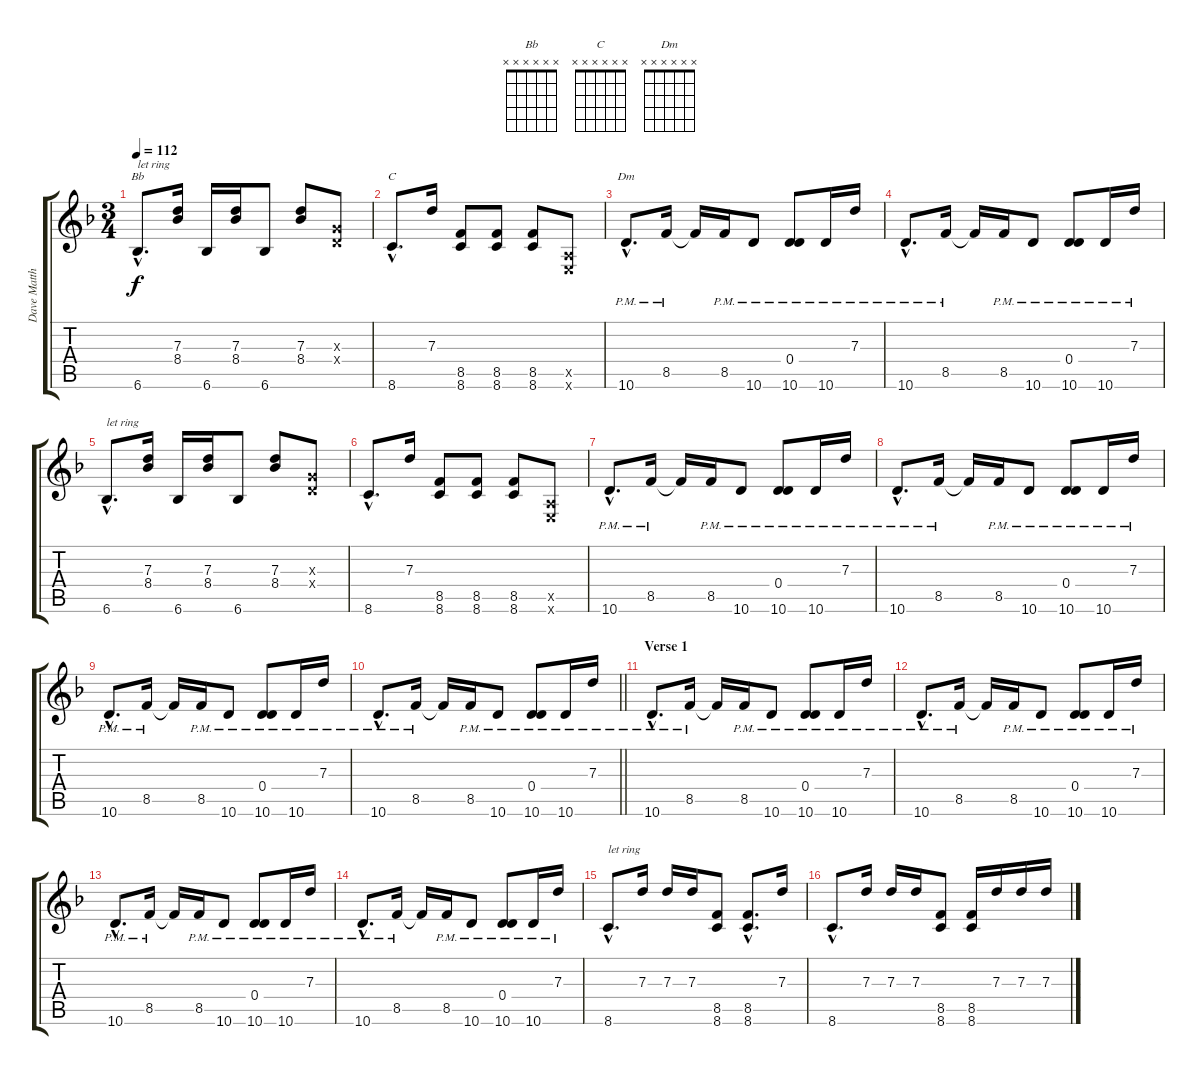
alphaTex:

\track ("Dave Matthews" "Dave Matth") {instrument acousticguitarsteel}
\staff {score tabs}
\tuning (E4 B3 G3 D3 A2 E2) {hide}
\chord ("Bb" x x x x x x)
\chord ("C" x x x x x x)
\chord ("Dm" x x x x x x)
\ts (3 4)
\tempo 112
\clef g2
\ks dminor
6.6{hac}.8{d ch "Bb" txt "let ring" dy f} (7.3 8.4).16 6.6.16 (7.3 8.4).16 6.6.8 (7.3 8.4).8 (0.3{x} 0.4{x}).8 |
8.6{hac}.8{d ch "C"} 7.3.16 (8.5 8.6).8 (8.5 8.6).8 (8.5 8.6).8 (0.5{x} 0.6{x}).8 |
10.6{hac pm}.8{d ch "Dm"} 8.5{pm}.16 8.5{t}.16 8.5{pm}.16 10.6{pm}.8 (0.4{pm} 10.6{pm}).8 10.6{pm}.16 7.3{pm}.16 |
10.6{hac pm}.8{d} 8.5{pm}.16 8.5{t}.16 8.5{pm}.16 10.6{pm}.8 (0.4{pm} 10.6{pm}).8 10.6{pm}.16 7.3{pm}.16 |
6.6{hac}.8{d txt "let ring"} (7.3 8.4).16 6.6.16 (7.3 8.4).16 6.6.8 (7.3 8.4).8 (0.3{x} 0.4{x}).8 |
8.6{hac}.8{d} 7.3.16 (8.5 8.6).8 (8.5 8.6).8 (8.5 8.6).8 (0.5{x} 0.6{x}).8 |
10.6{hac pm}.8{d} 8.5{pm}.16 8.5{t}.16 8.5{pm}.16 10.6{pm}.8 (0.4{pm} 10.6{pm}).8 10.6{pm}.16 7.3{pm}.16 |
10.6{hac pm}.8{d} 8.5{pm}.16 8.5{t}.16 8.5{pm}.16 10.6{pm}.8 (0.4{pm} 10.6{pm}).8 10.6{pm}.16 7.3{pm}.16 |
10.6{hac pm}.8{d} 8.5{pm}.16 8.5{t}.16 8.5{pm}.16 10.6{pm}.8 (0.4{pm} 10.6{pm}).8 10.6{pm}.16 7.3{pm}.16 |
\barLineRight lightlight
10.6{hac pm}.8{d} 8.5{pm}.16 8.5{t}.16 8.5{pm}.16 10.6{pm}.8 (0.4{pm} 10.6{pm}).8 10.6{pm}.16 7.3{pm}.16 |
\section ("" "Verse 1")
10.6{hac pm}.8{d} 8.5{pm}.16 8.5{t}.16 8.5{pm}.16 10.6{pm}.8 (0.4{pm} 10.6{pm}).8 10.6{pm}.16 7.3{pm}.16 |
10.6{hac pm}.8{d} 8.5{pm}.16 8.5{t}.16 8.5{pm}.16 10.6{pm}.8 (0.4{pm} 10.6{pm}).8 10.6{pm}.16 7.3{pm}.16 |
10.6{hac pm}.8{d} 8.5{pm}.16 8.5{t}.16 8.5{pm}.16 10.6{pm}.8 (0.4{pm} 10.6{pm}).8 10.6{pm}.16 7.3{pm}.16 |
10.6{hac pm}.8{d} 8.5{pm}.16 8.5{t}.16 8.5{pm}.16 10.6{pm}.8 (0.4{pm} 10.6{pm}).8 10.6{pm}.16 7.3{pm}.16 |
8.6{hac}.8{d txt "let ring"} 7.3.16 7.3.16 7.3.16 (8.5 8.6).8 (8.5{hac} 8.6{hac}).8{d} 7.3.16 |
8.6{hac}.8{d} 7.3.16 7.3.16 7.3.16 (8.5 8.6).8 (8.5 8.6).16 7.3.16 7.3.16 7.3.16
